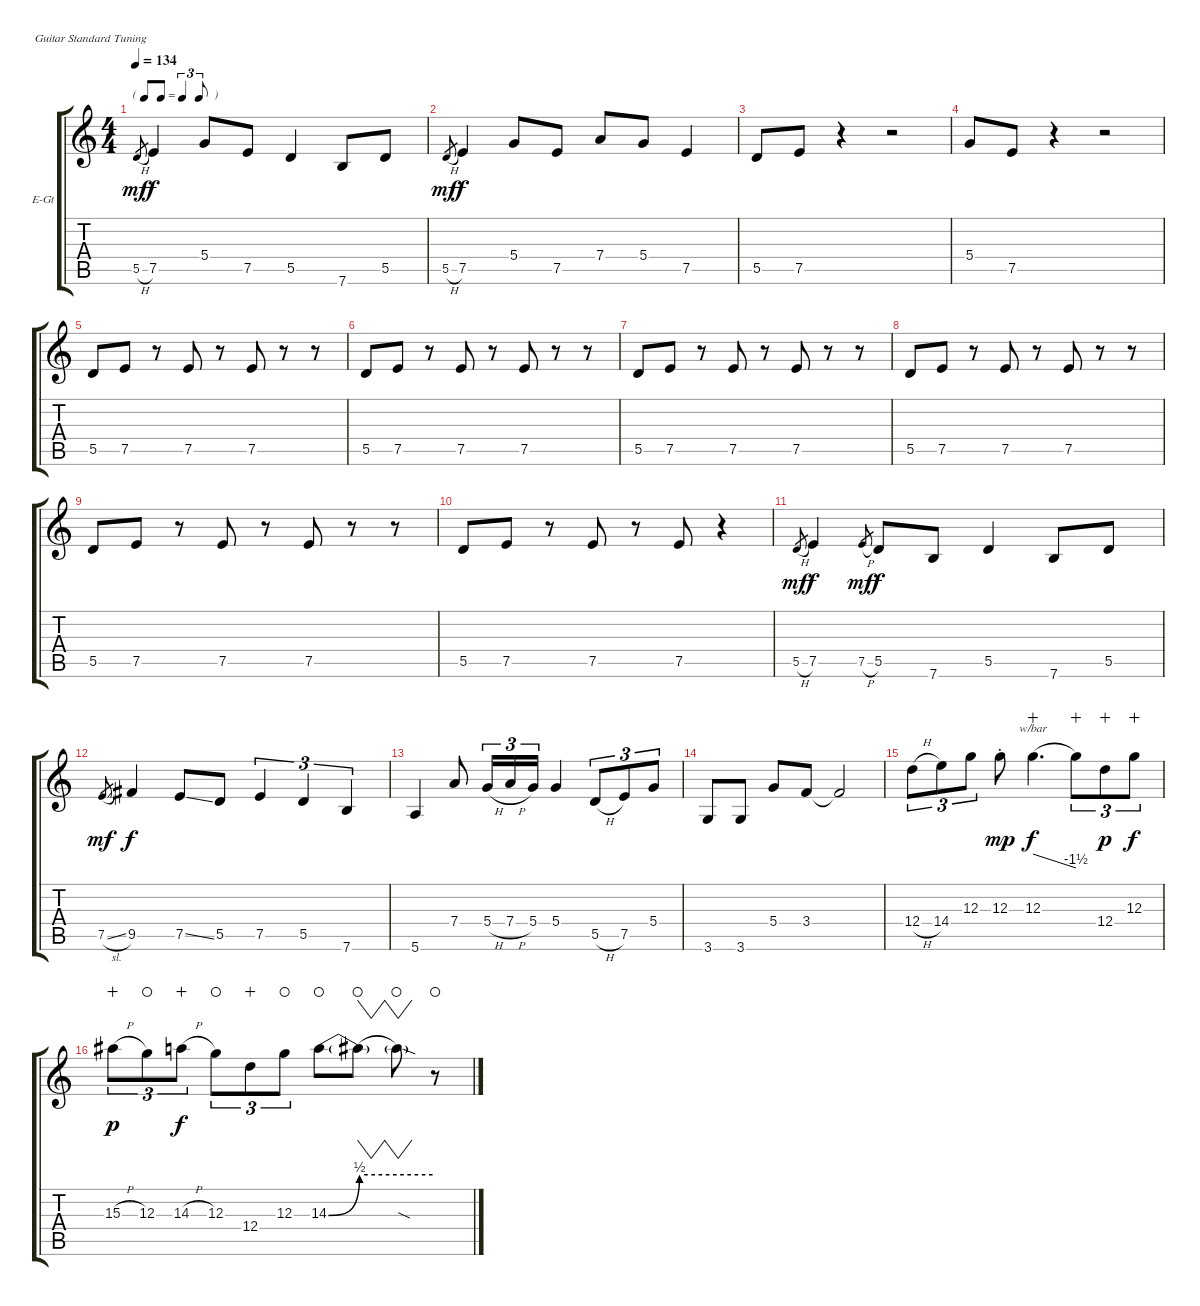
\bracketExtendMode groupsimilarinstruments
\firstSystemTrackNameOrientation horizontal
\otherSystemsTrackNameOrientation horizontal
\track ("Overdrive Guitar (Dist over)" "E-Gt") {instrument overdrivenguitar}
\staff {score tabs}
\tuning (E4 B3 G3 D3 A2 E2)
\ts (4 4)
\tf triplet8th
\tempo 134
\clef g2
\scale
0.333333
\ks c
5.5{h}.8{gr dy mf} 7.5.4{dy f} 5.4.8 7.5.8 5.5.4 7.6.8 5.5.8 |
\scale
0.333333 5.5{h}.8{gr dy mf} 7.5.4{dy f} 5.4.8 7.5.8 7.4.8 5.4.8 7.5.4 |
\scale
0.333333 5.5.8 7.5.8 r.4 r.2 |
\scale
0.333333 5.4.8 7.5.8 r.4 r.2 |
\scale
0.333333 5.5.8 7.5.8 r.8 7.5.8 r.8 7.5.8 r.8 r.8 |
\scale
0.333333 5.5.8 7.5.8 r.8 7.5.8 r.8 7.5.8 r.8 r.8 |
\scale
0.333333 5.5.8 7.5.8 r.8 7.5.8 r.8 7.5.8 r.8 r.8 |
\scale
0.333333 5.5.8 7.5.8 r.8 7.5.8 r.8 7.5.8 r.8 r.8 |
\scale
0.333333 5.5.8 7.5.8 r.8 7.5.8 r.8 7.5.8 r.8 r.8 |
\scale
0.333333 5.5.8 7.5.8 r.8 7.5.8 r.8 7.5.8 r.4 |
\scale
0.333333 5.5{h}.8{gr dy mf} 7.5.4{dy f} 7.5{h}.8{gr dy mf} 5.5.8{dy f} 7.6.8 5.5.4 7.6.8 5.5.8 |
\scale
0.333333 7.5{sl}.8{gr dy mf} 9.5.4{dy f} 7.5{ss}.8 5.5.8 7.5.4{tu (3 2)} 5.5.4{tu (3 2)} 7.6.4{tu (3 2)} |
\scale
0.333333 5.6.4 7.4.8 5.4{h}.16{tu (3 2)} 7.4{h}.16{tu (3 2)} 5.4.16{tu (3 2)} 5.4.4 5.5{h}.8{tu (3 2)} 7.5.8{tu (3 2)} 5.4.8{tu (3 2)} |
\scale
0.333333 3.6.8 3.6.8 5.4.8 3.4.8 3.4{t}.2 |
\scale
0.333333 12.4{h}.8{tu (3 2)} 14.4.8{tu (3 2)} 12.3.8{tu (3 2)} 12.3{st}.8{dy mp} 12.3.4{d tbe (dive default 0 0 60 -6) dy f wahc} 12.3{t}.8{tu (3 2) wahc} 12.4.8{tu (3 2) dy p wahc} 12.3.8{tu (3 2) dy f wahc} |
\scale
0.333333 15.3{h}.8{tu (3 2) dy p wahc} 12.3.8{tu (3 2) waho} 14.3{h}.8{tu (3 2) dy f wahc} 12.3.8{tu (3 2) waho} 12.4.8{tu (3 2) wahc} 12.3.8{tu (3 2) waho} 14.3{be (bend 0 0 60 2)}.8{waho} 14.3{be (hold 0 2 60 2) t}.8{vw waho} 14.3{sod t}.8{vw waho} r.8{waho}
